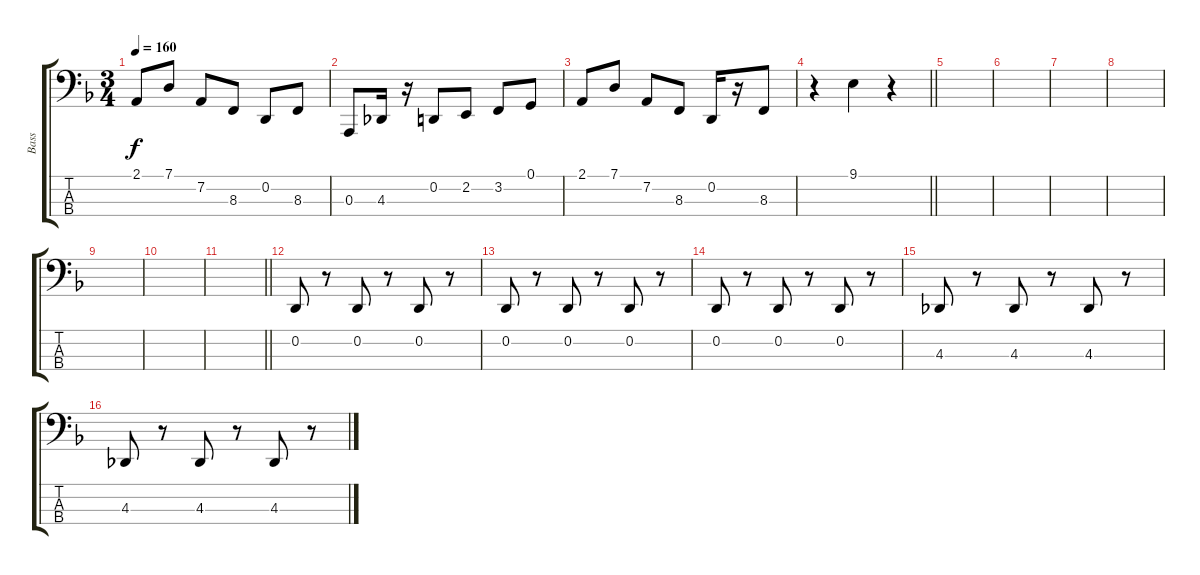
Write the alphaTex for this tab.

\track ("Bass" "Bass") {instrument stringensemble1}
\staff {score tabs}
\tuning (G2 D2 A1 Gb0) {hide}
\ts (3 4)
\tempo 160
\clef f4
\ks f
2.1.8{dy f} 7.1.8 7.2.8 8.3.8 0.2.8 8.3.8 |
0.3.8 4.3.16 r.16 0.2.8 2.2.8 3.2.8 0.1.8 |
2.1.8 7.1.8 7.2.8 8.3.8 0.2.16 r.16 8.3.8 |
\barLineRight lightlight
r.4 9.1.4 r.4 |
|
|
|
|
|
|
\barLineRight lightlight
|
0.2.8 r.8 0.2.8 r.8 0.2.8 r.8 |
0.2.8 r.8 0.2.8 r.8 0.2.8 r.8 |
0.2.8 r.8 0.2.8 r.8 0.2.8 r.8 |
4.3.8 r.8 4.3.8 r.8 4.3.8 r.8 |
4.3.8 r.8 4.3.8 r.8 4.3.8 r.8
